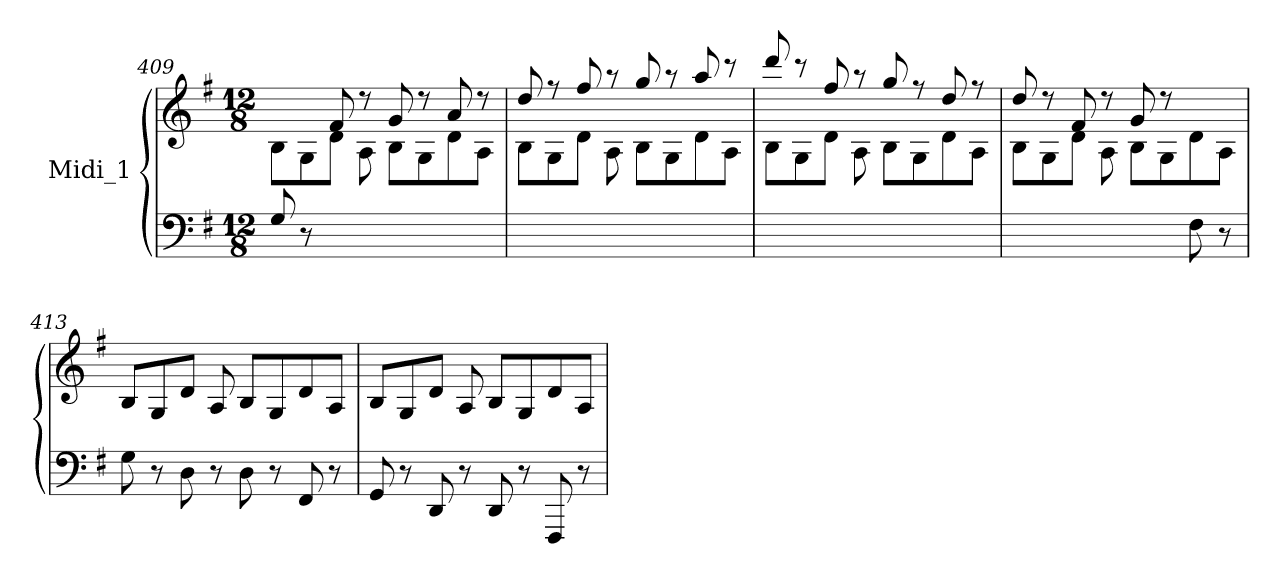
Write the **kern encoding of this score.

**kern	**kern
*part1	*part1
*staff2	*staff1
*I"Midi_1	*
*clefF4	*clefG2
*k[f#]	*k[f#]
*G:	*G:
*M12/8	*M12/8
=409	=409
*^	*^
8G/	1ryy	4ryy	8B\L
8r	.	.	8G\
4ryy	.	8f#/	8d\J
.	.	8r	8A\
2ryy	.	8g/	8B\L
.	.	8r	8G\
.	.	8a/	8d\
.	.	8r	8A\J
*v	*v	*	*
!!LO:PB:g=z	!!
=410	=410	=410
2ryy	8dd/	8B\L
.	8r	8G\
.	8ff#/	8d\J
.	8r	8A\
2ryy	8gg/	8B\L
.	8r	8G\
.	8aa/	8d\
.	8r	8A\J
=411	=411	=411
2ryy	8ddd/	8B\L
.	8r	8G\
.	8ff#/	8d\J
.	8r	8A\
2ryy	8gg/	8B\L
.	8r	8G\
.	8dd/	8d\
.	8r	8A\J
=412	=412	=412
2ryy	8dd/	8B\L
.	8r	8G\
.	8f#/	8d\J
.	8r	8A\
4ryy	8g/	8B\L
.	8r	8G\
8F#\	4ryy	8d\
8r	.	8A\J
=413	=413	=413
8G\	8B/L	2ryy
8r	8G/	.
8D\	8d/J	.
8r	8A/	.
8D\	8B/L	2ryy
8r	8G/	.
8FF#/	8d/	.
8r	8A/J	.
!!LO:LB:g=z	!!
=414	=414	=414
8GG/	8B/L	2ryy
8r	8G/	.
8DD/	8d/J	.
8r	8A/	.
8DD/	8B/L	2ryy
8r	8G/	.
8FFF#/	8d/	.
8r	8A/J	.
*	*v	*v
=	=
*-	*-
